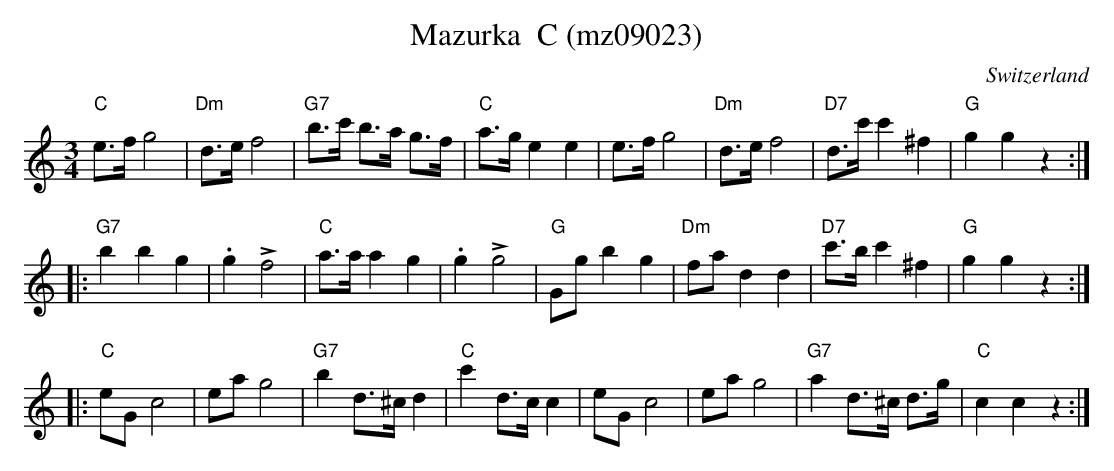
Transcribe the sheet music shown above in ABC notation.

X:1
T:Mazurka  C (mz09023)
M:3/4
L:1/8
O:Switzerland
K:C major
"C"e>fg4 | "Dm"d>ef4 | "G7"b>c' b>a g>f | "C"a>g e2e2 | e>fg4 | "Dm"d>ef4 | "D7"d>c'c'2^f2 | "G"g2g2z2 ::
"G7"b2b2g2 | .g2!>!f4 | "C"a>a a2g2 | .g2!>!g4 | "G"Ggb2g2 | "Dm"fad2d2 | "D7"c'>bc'2^f2 | "G"g2g2z2 ::
"C"eGc4 |  eag4 | "G7"b2d>^cd2 | "C"c'2d>cc2 | eGc4 | eag4 | "G7"a2 d>^c d>g  | "C"c2c2z2 :|
